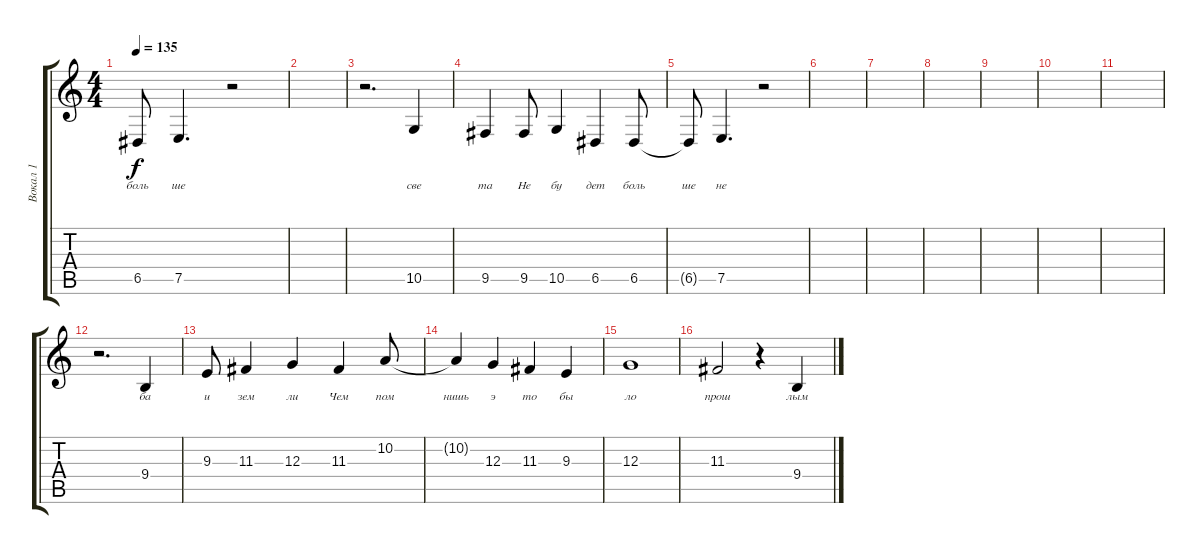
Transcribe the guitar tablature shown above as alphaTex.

\track ("Вокал 1" "Вокал 1") {instrument violin}
\staff {score tabs}
\tuning (E4 B3 G3 D3 A2 E2) {hide}
\ts (4 4)
\tempo 135
\clef g2
\ks c
6.5{t}.8{lyrics (0 "боль") lyrics (1 "") lyrics (2 "") lyrics (3 "") lyrics (4 "") dy f} 7.5.4{d lyrics (0 "ше") lyrics (1 "") lyrics (2 "") lyrics (3 "") lyrics (4 "")} r.2 |
|
r.2{d} 10.5.4{lyrics (0 "све") lyrics (1 "") lyrics (2 "") lyrics (3 "") lyrics (4 "")} |
9.5.4{lyrics (0 "та") lyrics (1 "") lyrics (2 "") lyrics (3 "") lyrics (4 "")} 9.5.8{lyrics (0 "Не") lyrics (1 "") lyrics (2 "") lyrics (3 "") lyrics (4 "")} 10.5.4{lyrics (0 "бу") lyrics (1 "") lyrics (2 "") lyrics (3 "") lyrics (4 "")} 6.5.4{lyrics (0 "дет") lyrics (1 "") lyrics (2 "") lyrics (3 "") lyrics (4 "")} 6.5.8{lyrics (0 "боль") lyrics (1 "") lyrics (2 "") lyrics (3 "") lyrics (4 "")} |
6.5{t}.8{lyrics (0 "ше") lyrics (1 "") lyrics (2 "") lyrics (3 "") lyrics (4 "")} 7.5.4{d lyrics (0 "не") lyrics (1 "") lyrics (2 "") lyrics (3 "") lyrics (4 "")} r.2 |
|
|
|
|
|
|
r.2{d} 9.4.4{lyrics (0 "ба") lyrics (1 "") lyrics (2 "") lyrics (3 "") lyrics (4 "")} |
9.3.8{lyrics (0 "и") lyrics (1 "") lyrics (2 "") lyrics (3 "") lyrics (4 "")} 11.3.4{lyrics (0 "зем") lyrics (1 "") lyrics (2 "") lyrics (3 "") lyrics (4 "")} 12.3.4{lyrics (0 "ли") lyrics (1 "") lyrics (2 "") lyrics (3 "") lyrics (4 "")} 11.3.4{lyrics (0 "Чем") lyrics (1 "") lyrics (2 "") lyrics (3 "") lyrics (4 "")} 10.2.8{lyrics (0 "пом") lyrics (1 "") lyrics (2 "") lyrics (3 "") lyrics (4 "")} |
10.2{t}.4{lyrics (0 "нишь") lyrics (1 "") lyrics (2 "") lyrics (3 "") lyrics (4 "")} 12.3.4{lyrics (0 "э") lyrics (1 "") lyrics (2 "") lyrics (3 "") lyrics (4 "")} 11.3.4{lyrics (0 "то") lyrics (1 "") lyrics (2 "") lyrics (3 "") lyrics (4 "")} 9.3.4{lyrics (0 "бы") lyrics (1 "") lyrics (2 "") lyrics (3 "") lyrics (4 "")} |
12.3.1{lyrics (0 "ло") lyrics (1 "") lyrics (2 "") lyrics (3 "") lyrics (4 "")} |
11.3.2{lyrics (0 "прош") lyrics (1 "") lyrics (2 "") lyrics (3 "") lyrics (4 "")} r.4 9.4.4{lyrics (0 "лым") lyrics (1 "") lyrics (2 "") lyrics (3 "") lyrics (4 "")}
